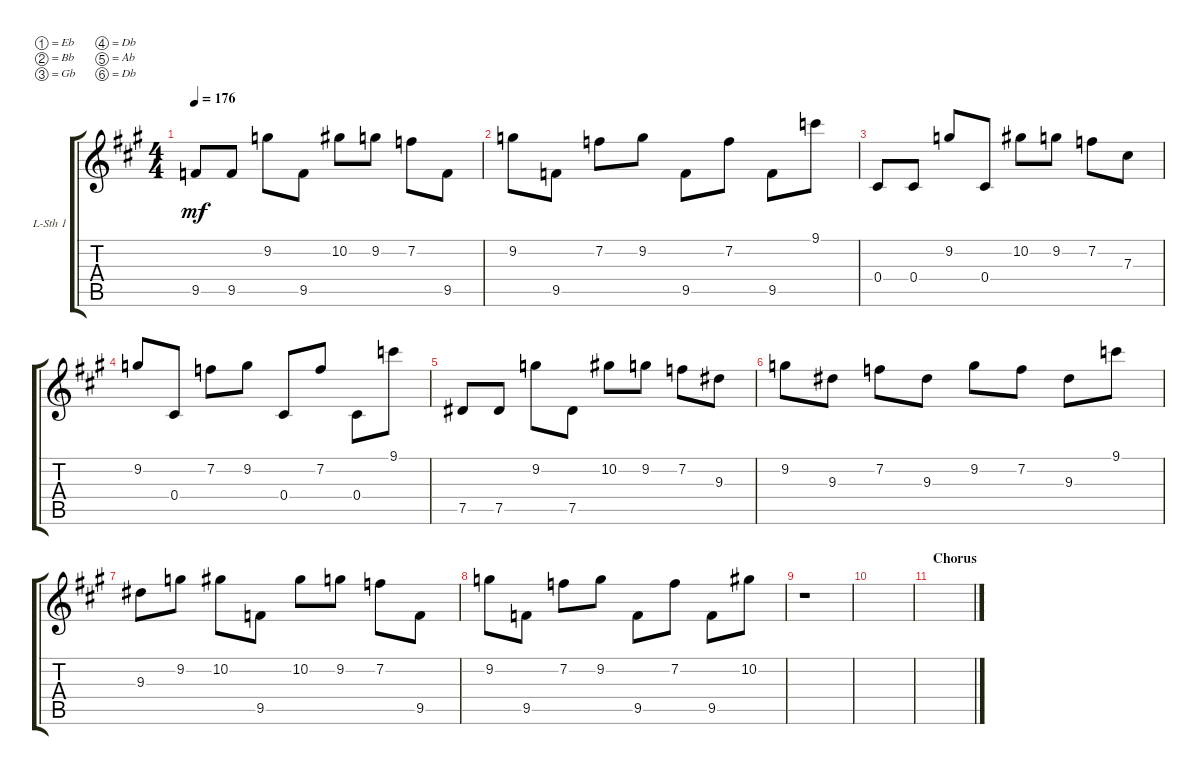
\defaultSystemsLayout 4
\bracketExtendMode groupsimilarinstruments
\firstSystemTrackNameOrientation horizontal
\otherSystemsTrackNameOrientation horizontal
\track ("Synthesizer 1" "L-Sth 1") {instrument electricguitarclean}
\staff {score tabs}
\tuning (Eb4 Bb3 Gb3 Db3 Ab2 Db2)
\ts (4 4)
\tempo 176
\clef g2
\ks a
9.5.8{dy mf} 9.5.8 9.2.8 9.5.8 10.2.8 9.2.8 7.2.8 9.5.8 |
9.2.8 9.5.8 7.2.8 9.2.8 9.5.8 7.2.8 9.5.8 9.1.8 |
0.4.8 0.4.8 9.2.8 0.4.8 10.2.8 9.2.8 7.2.8 7.3.8 |
9.2.8 0.4.8 7.2.8 9.2.8 0.4.8 7.2.8 0.4.8 9.1.8 |
7.5.8 7.5.8 9.2.8 7.5.8 10.2.8 9.2.8 7.2.8 9.3.8 |
9.2.8 9.3.8 7.2.8 9.3.8 9.2.8 7.2.8 9.3.8 9.1.8 |
9.3.8 9.2.8 10.2.8 9.5.8 10.2.8 9.2.8 7.2.8 9.5.8 |
9.2.8 9.5.8 7.2.8 9.2.8 9.5.8 7.2.8 9.5.8 10.2.8 |
r.1 |
|
\section ("" "Chorus")
